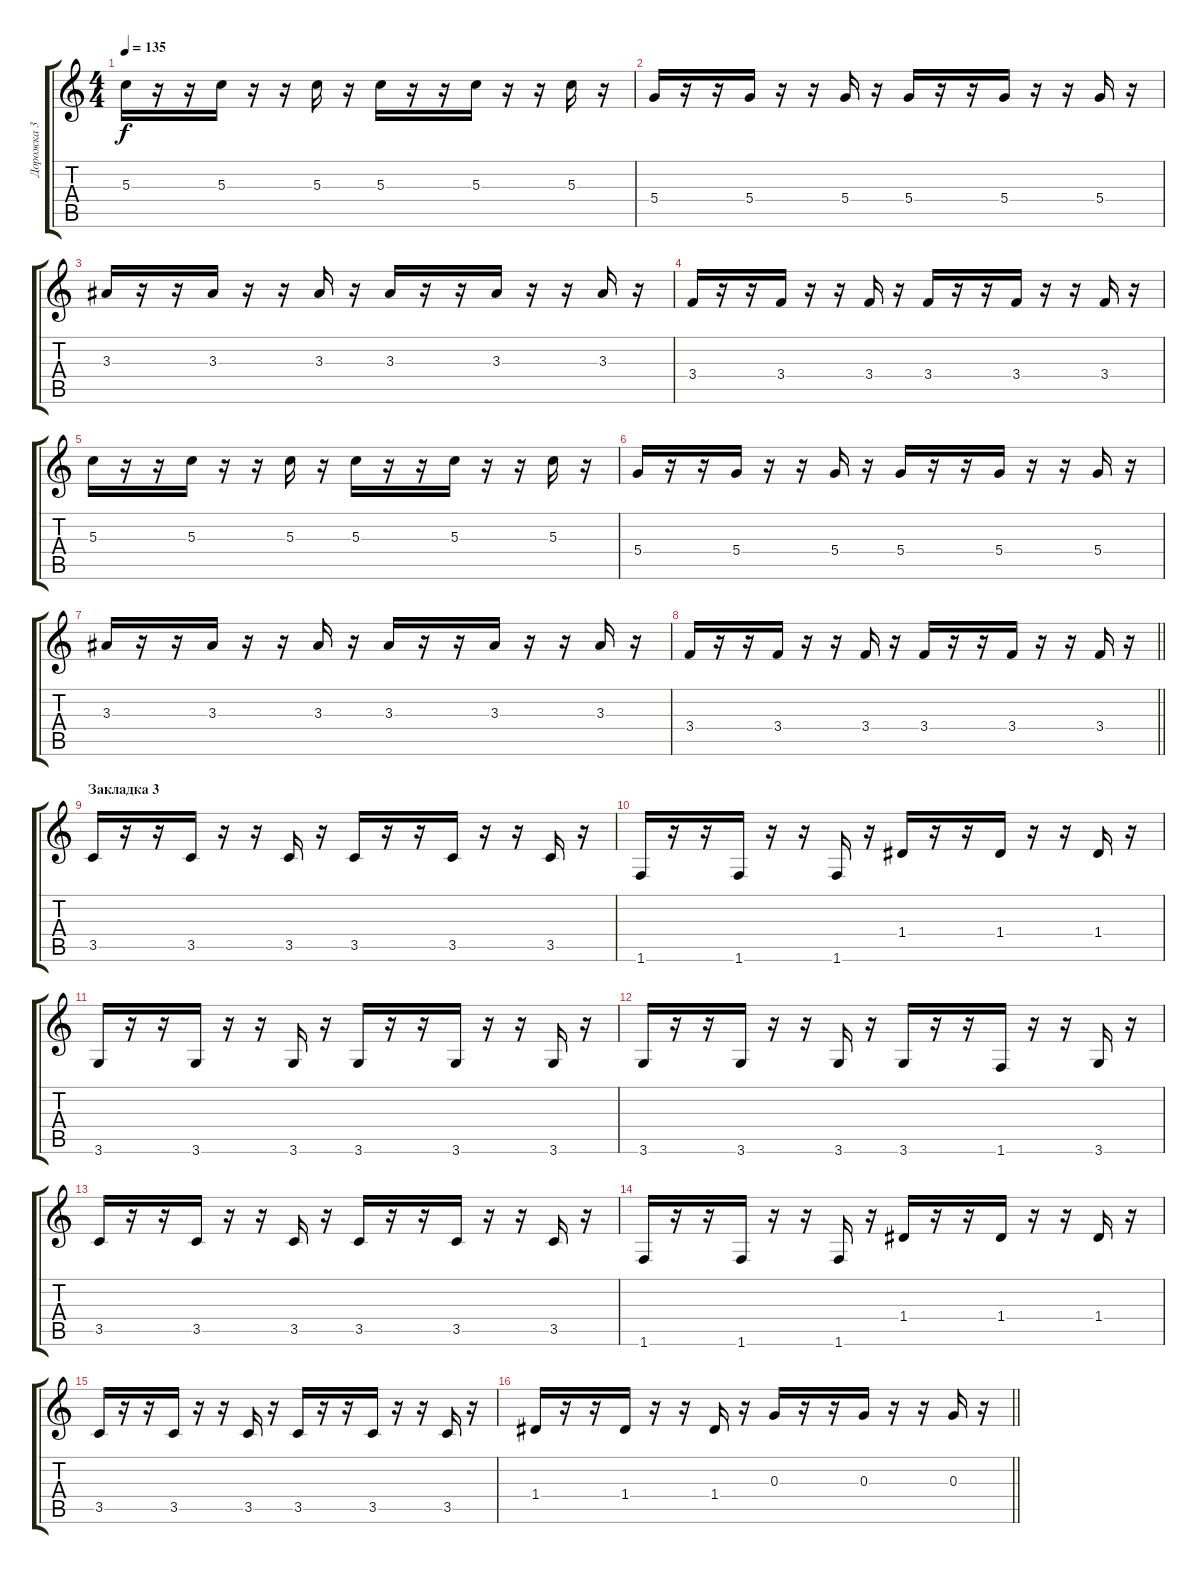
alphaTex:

\track ("Дорожка 3" "Дорожка 3") {instrument distortionguitar}
\staff {score tabs}
\tuning (E4 B3 G3 D3 A2 E2) {hide}
\ts (4 4)
\tempo 135
\clef g2
\ks c
5.3.16{dy f} r.16 r.16 5.3.16 r.16 r.16 5.3.16 r.16 5.3.16 r.16 r.16 5.3.16 r.16 r.16 5.3.16 r.16 |
5.4.16 r.16 r.16 5.4.16 r.16 r.16 5.4.16 r.16 5.4.16 r.16 r.16 5.4.16 r.16 r.16 5.4.16 r.16 |
3.3.16 r.16 r.16 3.3.16 r.16 r.16 3.3.16 r.16 3.3.16 r.16 r.16 3.3.16 r.16 r.16 3.3.16 r.16 |
3.4.16 r.16 r.16 3.4.16 r.16 r.16 3.4.16 r.16 3.4.16 r.16 r.16 3.4.16 r.16 r.16 3.4.16 r.16 |
5.3.16 r.16 r.16 5.3.16 r.16 r.16 5.3.16 r.16 5.3.16 r.16 r.16 5.3.16 r.16 r.16 5.3.16 r.16 |
5.4.16 r.16 r.16 5.4.16 r.16 r.16 5.4.16 r.16 5.4.16 r.16 r.16 5.4.16 r.16 r.16 5.4.16 r.16 |
3.3.16 r.16 r.16 3.3.16 r.16 r.16 3.3.16 r.16 3.3.16 r.16 r.16 3.3.16 r.16 r.16 3.3.16 r.16 |
\barLineRight lightlight
3.4.16 r.16 r.16 3.4.16 r.16 r.16 3.4.16 r.16 3.4.16 r.16 r.16 3.4.16 r.16 r.16 3.4.16 r.16 |
\section ("" "Закладка 3")
3.5.16 r.16 r.16 3.5.16 r.16 r.16 3.5.16 r.16 3.5.16 r.16 r.16 3.5.16 r.16 r.16 3.5.16 r.16 |
1.6.16 r.16 r.16 1.6.16 r.16 r.16 1.6.16 r.16 1.4.16 r.16 r.16 1.4.16 r.16 r.16 1.4.16 r.16 |
3.6.16 r.16 r.16 3.6.16 r.16 r.16 3.6.16 r.16 3.6.16 r.16 r.16 3.6.16 r.16 r.16 3.6.16 r.16 |
3.6.16 r.16 r.16 3.6.16 r.16 r.16 3.6.16 r.16 3.6.16 r.16 r.16 1.6.16 r.16 r.16 3.6.16 r.16 |
3.5.16 r.16 r.16 3.5.16 r.16 r.16 3.5.16 r.16 3.5.16 r.16 r.16 3.5.16 r.16 r.16 3.5.16 r.16 |
1.6.16 r.16 r.16 1.6.16 r.16 r.16 1.6.16 r.16 1.4.16 r.16 r.16 1.4.16 r.16 r.16 1.4.16 r.16 |
3.5.16 r.16 r.16 3.5.16 r.16 r.16 3.5.16 r.16 3.5.16 r.16 r.16 3.5.16 r.16 r.16 3.5.16 r.16 |
\barLineRight lightlight
1.4.16 r.16 r.16 1.4.16 r.16 r.16 1.4.16 r.16 0.3.16 r.16 r.16 0.3.16 r.16 r.16 0.3.16 r.16
